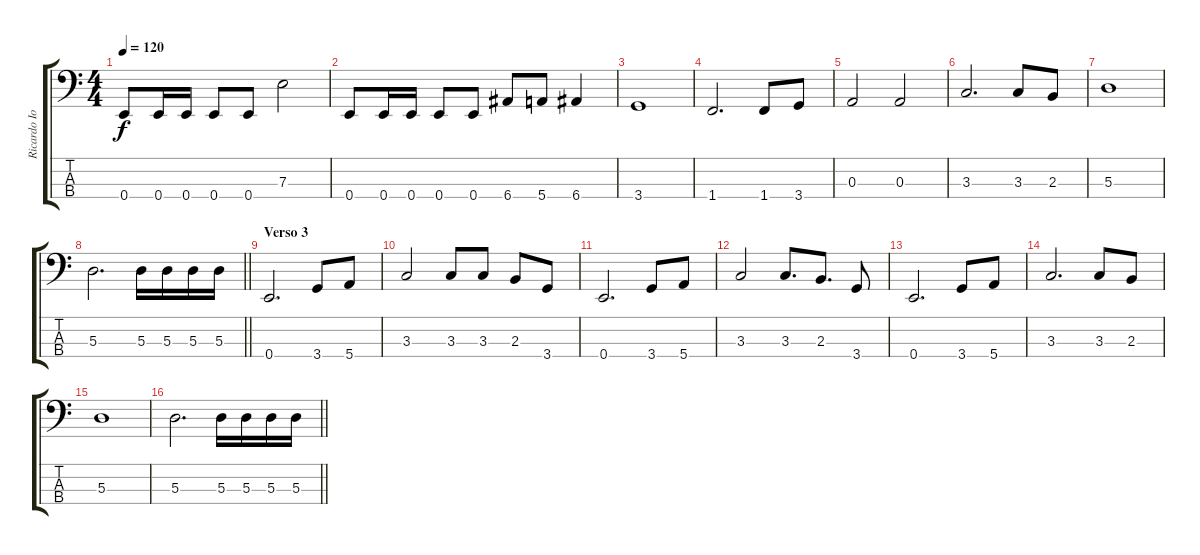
\track ("Ricardo Iorio" "Ricardo Io") {instrument electricbasspick}
\staff {score tabs}
\tuning (G2 D2 A1 E1) {hide}
\ts (4 4)
\tempo 120
\clef f4
\ks c
0.4.8{dy f} 0.4.16 0.4.16 0.4.8 0.4.8 7.3.2 |
0.4.8 0.4.16 0.4.16 0.4.8 0.4.8 6.4.8 5.4.8 6.4.4 |
3.4.1 |
1.4.2{d} 1.4.8 3.4.8 |
0.3.2 0.3.2 |
3.3.2{d} 3.3.8 2.3.8 |
5.3.1 |
\barLineRight lightlight
5.3.2{d} 5.3.16 5.3.16 5.3.16 5.3.16 |
\section ("" "Verso 3")
0.4.2{d} 3.4.8 5.4.8 |
3.3.2 3.3.8 3.3.8 2.3.8 3.4.8 |
0.4.2{d} 3.4.8 5.4.8 |
3.3.2 3.3.8{d} 2.3.8{d} 3.4.8 |
0.4.2{d} 3.4.8 5.4.8 |
3.3.2{d} 3.3.8 2.3.8 |
5.3.1 |
\barLineRight lightlight
5.3.2{d} 5.3.16 5.3.16 5.3.16 5.3.16
